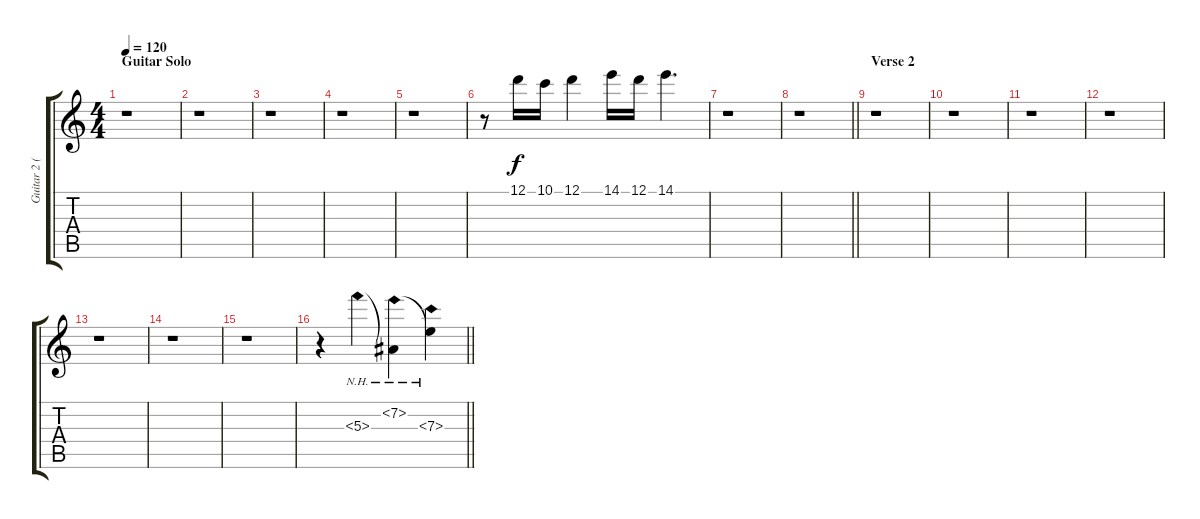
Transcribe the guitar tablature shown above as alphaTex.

\track ("Guitar 2 (Lead Centre 1)" "Guitar 2 (") {instrument distortionguitar}
\staff {score tabs}
\tuning (D4 A3 F3 C3 G2 D2) {hide}
\ts (4 4)
\section ("" "Guitar Solo")
\tempo 120
\clef g2
\ks c
r.1{dy f} |
r.1 |
r.1 |
r.1 |
r.1 |
r.8 12.1.16 10.1.16 12.1.4 14.1.16 12.1.16 14.1.4{d} |
r.1 |
\barLineRight lightlight
r.1 |
\section ("" "Verse 2")
r.1 |
r.1 |
r.1 |
r.1 |
r.1 |
r.1 |
r.1 |
\barLineRight lightlight
r.4 5.3{nh}.4 (7.2{nh} 5.3{t}).4 (7.2{t} 7.3{nh}).4
